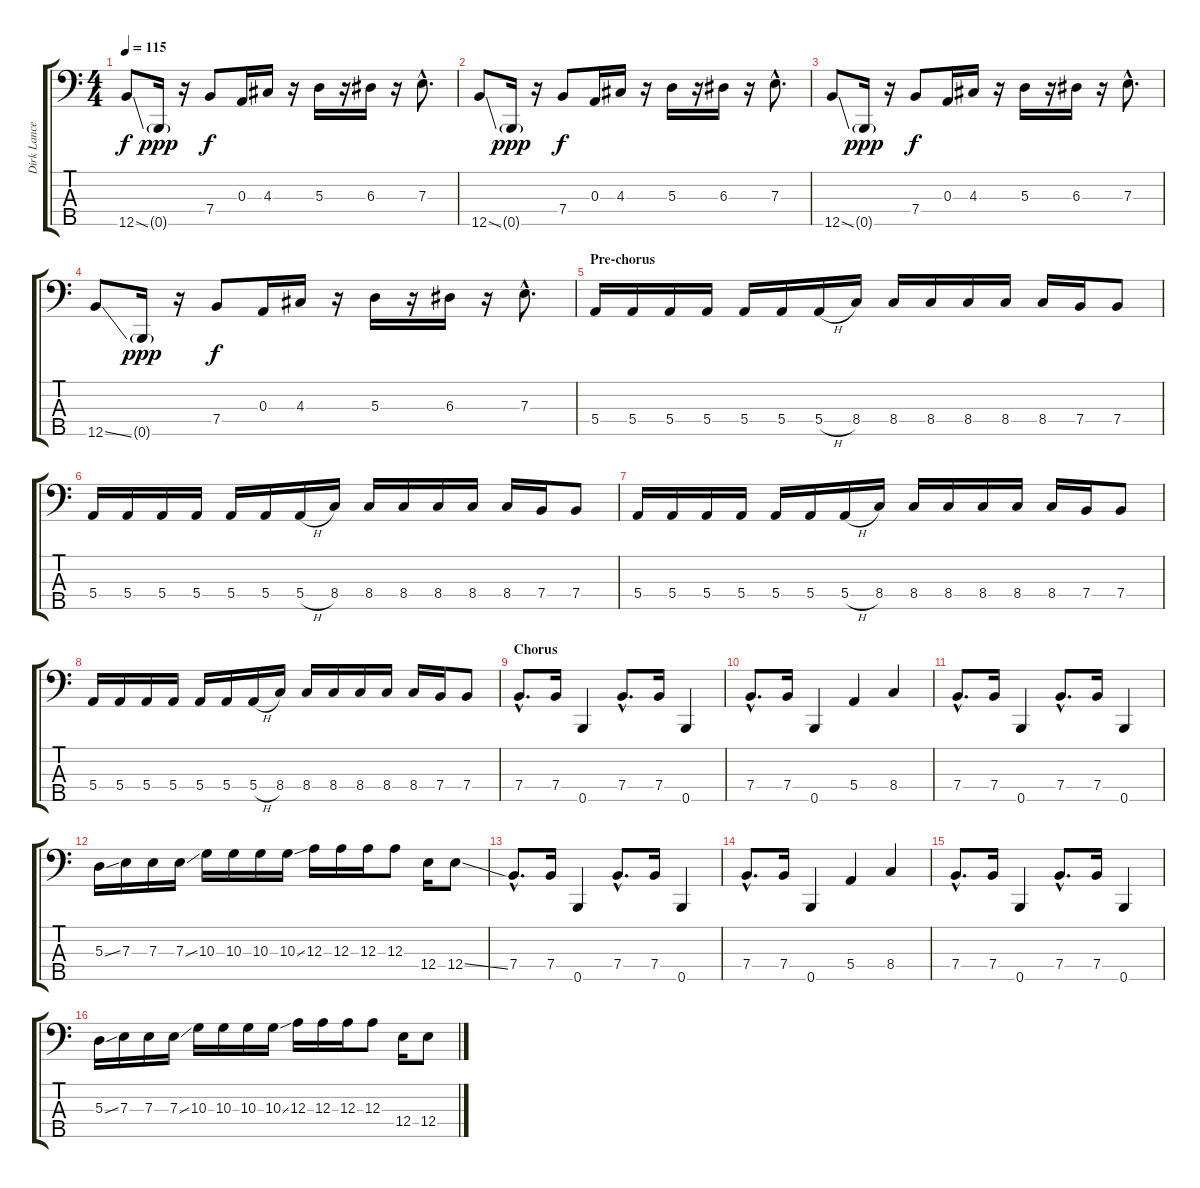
\track ("Dirk Lance" "Dirk Lance") {instrument electricbassfinger}
\staff {score tabs}
\tuning (G2 D2 A1 E1 B0) {hide}
\ts (4 4)
\tempo 115
\clef f4
\ks c
12.5{ss}.8{dy f} 0.5{g}.16{dy ppp} r.16 7.4.8{dy f} 0.3.16 4.3.16 r.16 5.3.16 r.16 6.3.16 r.16 7.3{hac}.8{d} |
12.5{ss}.8 0.5{g}.16{dy ppp} r.16 7.4.8{dy f} 0.3.16 4.3.16 r.16 5.3.16 r.16 6.3.16 r.16 7.3{hac}.8{d} |
12.5{ss}.8 0.5{g}.16{dy ppp} r.16 7.4.8{dy f} 0.3.16 4.3.16 r.16 5.3.16 r.16 6.3.16 r.16 7.3{hac}.8{d} |
12.5{ss}.8 0.5{g}.16{dy ppp} r.16 7.4.8{dy f} 0.3.16 4.3.16 r.16 5.3.16 r.16 6.3.16 r.16 7.3{hac}.8{d} |
\section ("" "Pre-chorus")
5.4.16 5.4.16 5.4.16 5.4.16 5.4.16 5.4.16 5.4{h}.16 8.4.16 8.4.16 8.4.16 8.4.16 8.4.16 8.4.16 7.4.16 7.4.8 |
5.4.16 5.4.16 5.4.16 5.4.16 5.4.16 5.4.16 5.4{h}.16 8.4.16 8.4.16 8.4.16 8.4.16 8.4.16 8.4.16 7.4.16 7.4.8 |
5.4.16 5.4.16 5.4.16 5.4.16 5.4.16 5.4.16 5.4{h}.16 8.4.16 8.4.16 8.4.16 8.4.16 8.4.16 8.4.16 7.4.16 7.4.8 |
5.4.16 5.4.16 5.4.16 5.4.16 5.4.16 5.4.16 5.4{h}.16 8.4.16 8.4.16 8.4.16 8.4.16 8.4.16 8.4.16 7.4.16 7.4.8 |
\section ("" "Chorus")
7.4{hac}.8{d} 7.4.16 0.5.4 7.4{hac}.8{d} 7.4.16 0.5.4 |
7.4{hac}.8{d} 7.4.16 0.5.4 5.4.4 8.4.4 |
7.4{hac}.8{d} 7.4.16 0.5.4 7.4{hac}.8{d} 7.4.16 0.5.4 |
5.3{ss}.16 7.3.16 7.3.16 7.3{ss}.16 10.3.16 10.3.16 10.3.16 10.3{ss}.16 12.3.16 12.3.16 12.3.16 12.3.8 12.4.16 12.4{ss}.8 |
7.4{hac}.8{d} 7.4.16 0.5.4 7.4{hac}.8{d} 7.4.16 0.5.4 |
7.4{hac}.8{d} 7.4.16 0.5.4 5.4.4 8.4.4 |
7.4{hac}.8{d} 7.4.16 0.5.4 7.4{hac}.8{d} 7.4.16 0.5.4 |
5.3{ss}.16 7.3.16 7.3.16 7.3{ss}.16 10.3.16 10.3.16 10.3.16 10.3{ss}.16 12.3.16 12.3.16 12.3.16 12.3.8 12.4.16 12.4{ss}.8
